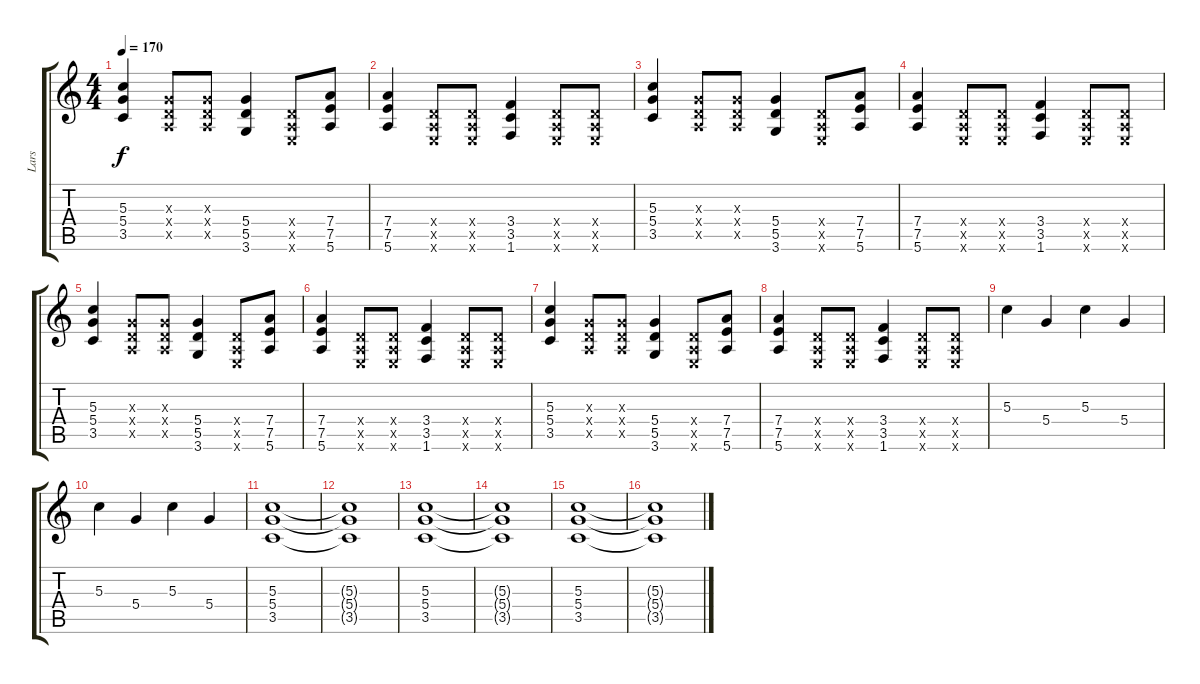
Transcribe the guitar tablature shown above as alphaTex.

\track ("Lars" "Lars") {instrument overdrivenguitar}
\staff {score tabs}
\tuning (E4 B3 G3 D3 A2 E2) {hide}
\ts (4 4)
\tempo 170
\clef g2
\ks c
(5.3 5.4 3.5).4{dy f} (0.3{x} 0.4{x} 0.5{x}).8 (0.3{x} 0.4{x} 0.5{x}).8 (5.4 5.5 3.6).4 (0.4{x} 0.5{x} 0.6{x}).8 (7.4 7.5 5.6).8 |
(7.4 7.5 5.6).4 (0.4{x} 0.5{x} 0.6{x}).8 (0.4{x} 0.5{x} 0.6{x}).8 (3.4 3.5 1.6).4 (0.4{x} 0.5{x} 0.6{x}).8 (0.4{x} 0.5{x} 0.6{x}).8 |
(5.3 5.4 3.5).4 (0.3{x} 0.4{x} 0.5{x}).8 (0.3{x} 0.4{x} 0.5{x}).8 (5.4 5.5 3.6).4 (0.4{x} 0.5{x} 0.6{x}).8 (7.4 7.5 5.6).8 |
(7.4 7.5 5.6).4 (0.4{x} 0.5{x} 0.6{x}).8 (0.4{x} 0.5{x} 0.6{x}).8 (3.4 3.5 1.6).4 (0.4{x} 0.5{x} 0.6{x}).8 (0.4{x} 0.5{x} 0.6{x}).8 |
(5.3 5.4 3.5).4 (0.3{x} 0.4{x} 0.5{x}).8 (0.3{x} 0.4{x} 0.5{x}).8 (5.4 5.5 3.6).4 (0.4{x} 0.5{x} 0.6{x}).8 (7.4 7.5 5.6).8 |
(7.4 7.5 5.6).4 (0.4{x} 0.5{x} 0.6{x}).8 (0.4{x} 0.5{x} 0.6{x}).8 (3.4 3.5 1.6).4 (0.4{x} 0.5{x} 0.6{x}).8 (0.4{x} 0.5{x} 0.6{x}).8 |
(5.3 5.4 3.5).4 (0.3{x} 0.4{x} 0.5{x}).8 (0.3{x} 0.4{x} 0.5{x}).8 (5.4 5.5 3.6).4 (0.4{x} 0.5{x} 0.6{x}).8 (7.4 7.5 5.6).8 |
(7.4 7.5 5.6).4 (0.4{x} 0.5{x} 0.6{x}).8 (0.4{x} 0.5{x} 0.6{x}).8 (3.4 3.5 1.6).4 (0.4{x} 0.5{x} 0.6{x}).8 (0.4{x} 0.5{x} 0.6{x}).8 |
5.3.4 5.4.4 5.3.4 5.4.4 |
5.3.4 5.4.4 5.3.4 5.4.4 |
(5.3 5.4 3.5).1 |
(5.3{t} 5.4{t} 3.5{t}).1 |
(5.3 5.4 3.5).1 |
(5.3{t} 5.4{t} 3.5{t}).1 |
(5.3 5.4 3.5).1 |
(5.3{t} 5.4{t} 3.5{t}).1
